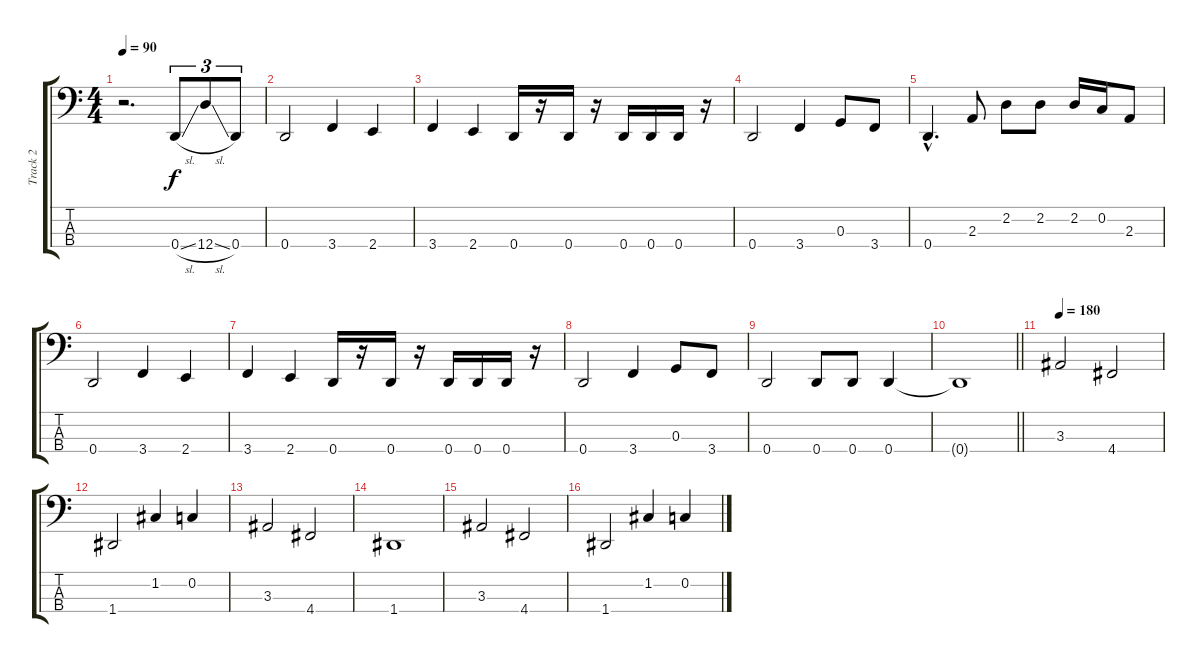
\track ("Track 2" "Track 2") {instrument electricbasspick}
\staff {score tabs}
\tuning (F2 C2 G1 D1) {hide}
\ts (4 4)
\tempo 90
\clef f4
\ks c
r.2{d dy f instrument electricbasspick} 0.4{sl}.8{tu (3 2)} 12.4{sl}.8{tu (3 2)} 0.4.8{tu (3 2)} |
0.4.2 3.4.4 2.4.4 |
3.4.4 2.4.4 0.4.16 r.16 0.4.16 r.16 0.4.16 0.4.16 0.4.16 r.16 |
0.4.2 3.4.4 0.3.8 3.4.8 |
0.4{hac}.4{d} 2.3.8 2.2.8 2.2.8 2.2.16 0.2.16 2.3.8 |
0.4.2 3.4.4 2.4.4 |
3.4.4 2.4.4 0.4.16 r.16 0.4.16 r.16 0.4.16 0.4.16 0.4.16 r.16 |
0.4.2 3.4.4 0.3.8 3.4.8 |
0.4.2 0.4.8 0.4.8 0.4.4 |
\barLineRight lightlight
0.4{t}.1 |
\tempo 180
3.3.2 4.4.2 |
1.4.2 1.2.4 0.2.4 |
3.3.2 4.4.2 |
1.4.1 |
3.3.2 4.4.2 |
1.4.2 1.2.4 0.2.4
